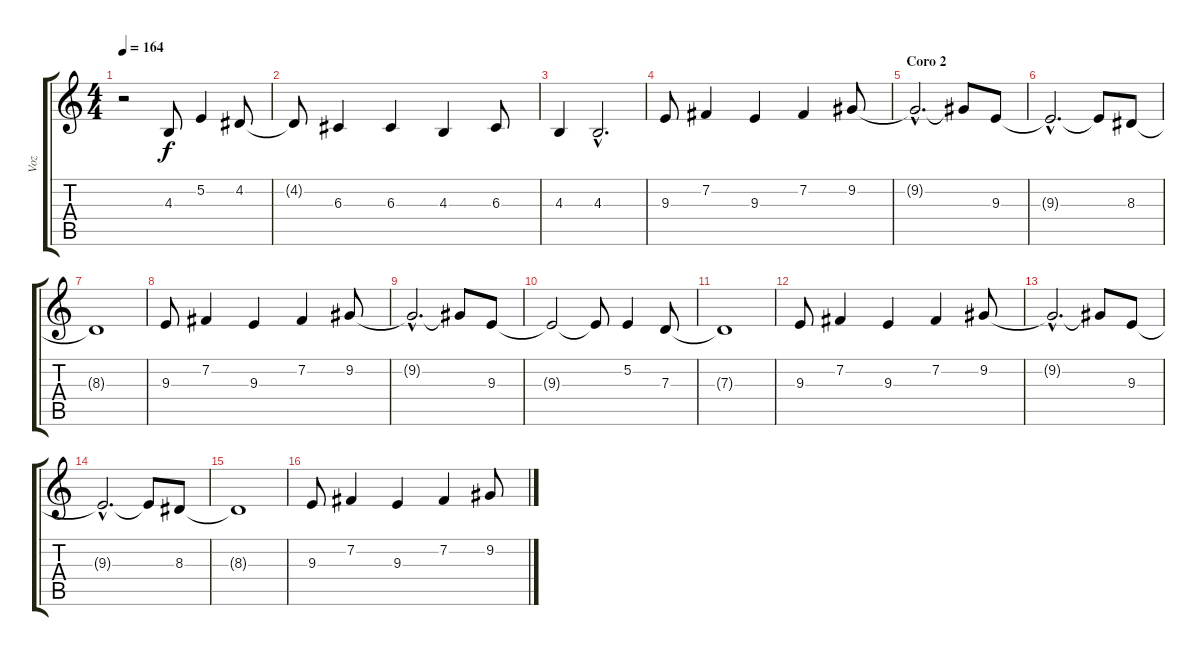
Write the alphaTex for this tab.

\track ("Voz" "Voz") {instrument altosax}
\staff {score tabs}
\tuning (E4 B3 G3 D3 A2 E2) {hide}
\ts (4 4)
\tempo 164
\clef g2
\ks c
r.2{dy f volume 13} 4.3.8 5.2.4 4.2.8 |
4.2{t}.8 6.3.4 6.3.4 4.3.4 6.3.8 |
4.3.4 4.3{hac}.2{d} |
9.3.8{volume 16} 7.2.4 9.3.4 7.2.4 9.2.8 |
\section ("" "Coro 2")
9.2{hac t}.2{d} 9.2{t}.8 9.3.8 |
9.3{hac t}.2{d} 9.3{t}.8 8.3.8 |
8.3{t}.1 |
9.3.8 7.2.4 9.3.4 7.2.4 9.2.8 |
9.2{hac t}.2{d} 9.2{t}.8 9.3.8 |
9.3{t}.2 9.3{t}.8 5.2.4 7.3.8 |
7.3{t}.1{volume 11} |
9.3.8{volume 16} 7.2.4 9.3.4 7.2.4 9.2.8 |
9.2{hac t}.2{d} 9.2{t}.8 9.3.8 |
9.3{hac t}.2{d} 9.3{t}.8 8.3.8 |
8.3{t}.1 |
9.3.8 7.2.4 9.3.4 7.2.4 9.2.8
